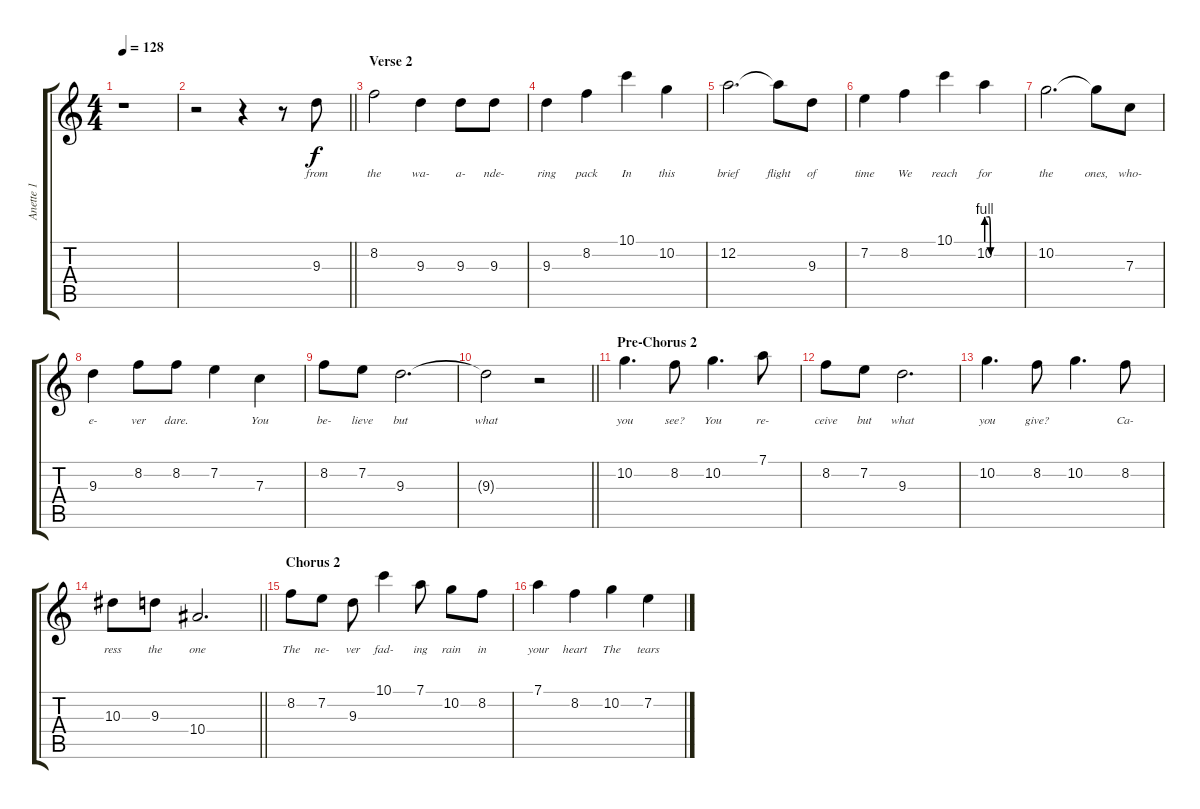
\track ("Anette 1" "Anette 1") {instrument distortionguitar}
\staff {score tabs}
\tuning (D4 A3 F3 C3 G2 D2) {hide}
\ts (4 4)
\tempo 128
\clef g2
\ks c
r.1{dy f} |
\barLineRight lightlight
r.2 r.4 r.8 9.3.8{lyrics (0 "from") lyrics (1 "") lyrics (2 "") lyrics (3 "") lyrics (4 "")} |
\section ("" "Verse 2")
8.2.2{lyrics (0 "the") lyrics (1 "") lyrics (2 "") lyrics (3 "") lyrics (4 "")} 9.3.4{lyrics (0 "wa-") lyrics (1 "") lyrics (2 "") lyrics (3 "") lyrics (4 "")} 9.3.8{lyrics (0 "a-") lyrics (1 "") lyrics (2 "") lyrics (3 "") lyrics (4 "")} 9.3.8{lyrics (0 "nde-") lyrics (1 "") lyrics (2 "") lyrics (3 "") lyrics (4 "")} |
9.3.4{lyrics (0 "ring") lyrics (1 "") lyrics (2 "") lyrics (3 "") lyrics (4 "")} 8.2.4{lyrics (0 "pack") lyrics (1 "") lyrics (2 "") lyrics (3 "") lyrics (4 "")} 10.1.4{lyrics (0 "In") lyrics (1 "") lyrics (2 "") lyrics (3 "") lyrics (4 "")} 10.2.4{lyrics (0 "this") lyrics (1 "") lyrics (2 "") lyrics (3 "") lyrics (4 "")} |
12.2.2{d lyrics (0 "brief") lyrics (1 "") lyrics (2 "") lyrics (3 "") lyrics (4 "")} 12.2{t}.8{lyrics (0 "flight") lyrics (1 "") lyrics (2 "") lyrics (3 "") lyrics (4 "")} 9.3.8{lyrics (0 "of") lyrics (1 "") lyrics (2 "") lyrics (3 "") lyrics (4 "")} |
7.2.4{lyrics (0 "time") lyrics (1 "") lyrics (2 "") lyrics (3 "") lyrics (4 "")} 8.2.4{lyrics (0 "We") lyrics (1 "") lyrics (2 "") lyrics (3 "") lyrics (4 "")} 10.1.4{lyrics (0 "reach") lyrics (1 "") lyrics (2 "") lyrics (3 "") lyrics (4 "")} 10.2{be (custom 0 4 2 4 5 4 7 0 10 0 15 0 60 0)}.4{lyrics (0 "for") lyrics (1 "") lyrics (2 "") lyrics (3 "") lyrics (4 "")} |
10.2.2{d lyrics (0 "the") lyrics (1 "") lyrics (2 "") lyrics (3 "") lyrics (4 "")} 10.2{t}.8{lyrics (0 "ones,") lyrics (1 "") lyrics (2 "") lyrics (3 "") lyrics (4 "")} 7.3.8{lyrics (0 "who-") lyrics (1 "") lyrics (2 "") lyrics (3 "") lyrics (4 "")} |
9.3.4{lyrics (0 "e-") lyrics (1 "") lyrics (2 "") lyrics (3 "") lyrics (4 "")} 8.2.8{lyrics (0 "ver") lyrics (1 "") lyrics (2 "") lyrics (3 "") lyrics (4 "")} 8.2.8{lyrics (0 "dare.") lyrics (1 "") lyrics (2 "") lyrics (3 "") lyrics (4 "")} 7.2.4{lyrics (0 "") lyrics (1 "") lyrics (2 "") lyrics (3 "") lyrics (4 "")} 7.3.4{lyrics (0 "You") lyrics (1 "") lyrics (2 "") lyrics (3 "") lyrics (4 "")} |
8.2.8{lyrics (0 "be-") lyrics (1 "") lyrics (2 "") lyrics (3 "") lyrics (4 "")} 7.2.8{lyrics (0 "lieve") lyrics (1 "") lyrics (2 "") lyrics (3 "") lyrics (4 "")} 9.3.2{d lyrics (0 "but") lyrics (1 "") lyrics (2 "") lyrics (3 "") lyrics (4 "")} |
\barLineRight lightlight
9.3{t}.2{lyrics (0 "what") lyrics (1 "") lyrics (2 "") lyrics (3 "") lyrics (4 "")} r.2 |
\section ("" "Pre-Chorus 2")
10.2.4{d lyrics (0 "you") lyrics (1 "") lyrics (2 "") lyrics (3 "") lyrics (4 "")} 8.2.8{lyrics (0 "see?") lyrics (1 "") lyrics (2 "") lyrics (3 "") lyrics (4 "")} 10.2.4{d lyrics (0 "You") lyrics (1 "") lyrics (2 "") lyrics (3 "") lyrics (4 "")} 7.1.8{lyrics (0 "re-") lyrics (1 "") lyrics (2 "") lyrics (3 "") lyrics (4 "")} |
8.2.8{lyrics (0 "ceive") lyrics (1 "") lyrics (2 "") lyrics (3 "") lyrics (4 "")} 7.2.8{lyrics (0 "but") lyrics (1 "") lyrics (2 "") lyrics (3 "") lyrics (4 "")} 9.3.2{d lyrics (0 "what") lyrics (1 "") lyrics (2 "") lyrics (3 "") lyrics (4 "")} |
10.2.4{d lyrics (0 "you") lyrics (1 "") lyrics (2 "") lyrics (3 "") lyrics (4 "")} 8.2.8{lyrics (0 "give?") lyrics (1 "") lyrics (2 "") lyrics (3 "") lyrics (4 "")} 10.2.4{d lyrics (0 "") lyrics (1 "") lyrics (2 "") lyrics (3 "") lyrics (4 "")} 8.2.8{lyrics (0 "Ca-") lyrics (1 "") lyrics (2 "") lyrics (3 "") lyrics (4 "")} |
\barLineRight lightlight
10.3.8{lyrics (0 "ress") lyrics (1 "") lyrics (2 "") lyrics (3 "") lyrics (4 "")} 9.3.8{lyrics (0 "the") lyrics (1 "") lyrics (2 "") lyrics (3 "") lyrics (4 "")} 10.4.2{d lyrics (0 "one") lyrics (1 "") lyrics (2 "") lyrics (3 "") lyrics (4 "")} |
\section ("" "Chorus 2")
8.2.8{lyrics (0 "The") lyrics (1 "") lyrics (2 "") lyrics (3 "") lyrics (4 "")} 7.2.8{lyrics (0 "ne-") lyrics (1 "") lyrics (2 "") lyrics (3 "") lyrics (4 "")} 9.3.8{lyrics (0 "ver") lyrics (1 "") lyrics (2 "") lyrics (3 "") lyrics (4 "")} 10.1.4{lyrics (0 "fad-") lyrics (1 "") lyrics (2 "") lyrics (3 "") lyrics (4 "")} 7.1.8{lyrics (0 "ing") lyrics (1 "") lyrics (2 "") lyrics (3 "") lyrics (4 "")} 10.2.8{lyrics (0 "rain") lyrics (1 "") lyrics (2 "") lyrics (3 "") lyrics (4 "")} 8.2.8{lyrics (0 "in") lyrics (1 "") lyrics (2 "") lyrics (3 "") lyrics (4 "")} |
7.1.4{lyrics (0 "your") lyrics (1 "") lyrics (2 "") lyrics (3 "") lyrics (4 "")} 8.2.4{lyrics (0 "heart") lyrics (1 "") lyrics (2 "") lyrics (3 "") lyrics (4 "")} 10.2.4{lyrics (0 "The") lyrics (1 "") lyrics (2 "") lyrics (3 "") lyrics (4 "")} 7.2.4{lyrics (0 "tears") lyrics (1 "") lyrics (2 "") lyrics (3 "") lyrics (4 "")}
